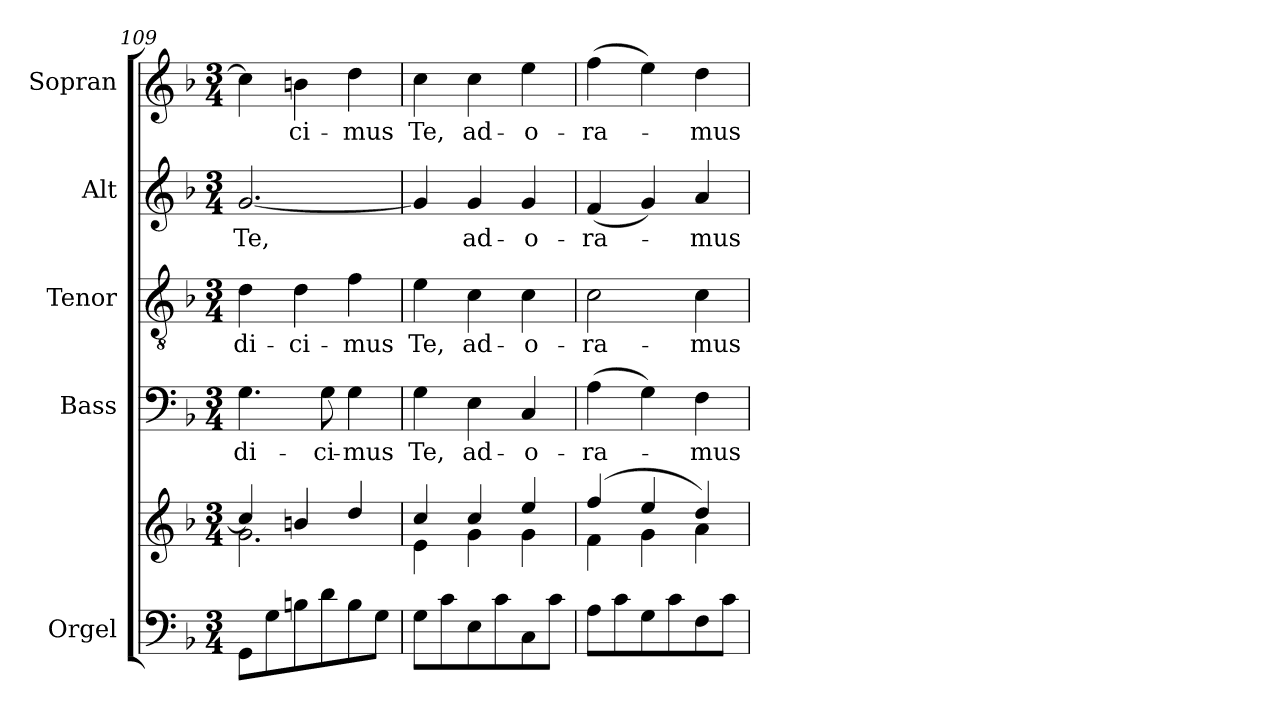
**kern	**kern	**kern	**text	**kern	**text	**kern	**text	**kern	**text
*part5	*part5	*part4	*part4	*part3	*part3	*part2	*part2	*part1	*part1
*staff6	*staff5	*staff4	*staff4	*staff3	*staff3	*staff2	*staff2	*staff1	*staff1
*I"Orgel	*	*I"Bass	*	*I"Tenor	*	*I"Alt	*	*I"Sopran	*
*I'Org.	*	*I'B.	*	*I'T.	*	*I'A.	*	*I'S.	*
*clefF4	*clefG2	*clefF4	*	*clefGv2	*	*clefG2	*	*clefG2	*
*k[b-]	*k[b-]	*k[b-]	*	*k[b-]	*	*k[b-]	*	*k[b-]	*
*F:	*F:	*F:	*	*F:	*	*F:	*	*F:	*
*M3/4	*M3/4	*M3/4	*	*M3/4	*	*M3/4	*	*M3/4	*
=109	=109	=109	=109	=109	=109	=109	=109	=109	=109
*	*^	*	*	*	*	*	*	*	*
!	!	!	!	!LO:LY:b	!	!LO:LY:b	!	!LO:LY:b	!	!
8GG/L	4cc/]	2.g\	4.G\	-di-	4d\	-di-	[2.g/	Te,	4cc\]	.
8G\	.	.	.	.	.	.	.	.	.	.
!	!	!	!	!	!	!LO:LY:b	!	!	!	!LO:LY:b
8Bn\	4bn/	.	.	.	4d\	-ci-	.	.	4bn\	-ci-
!	!	!	!	!LO:LY:b	!	!	!	!	!	!
8d\	.	.	8G\	-ci-	.	.	.	.	.	.
!	!	!	!	!LO:LY:b	!	!LO:LY:b	!	!	!	!LO:LY:b
8B\	4dd/	.	4G\	-mus	4f\	-mus	.	.	4dd\	-mus
8G\J	.	.	.	.	.	.	.	.	.	.
=110	=110	=110	=110	=110	=110	=110	=110	=110	=110	=110
!	!	!	!	!LO:LY:b	!	!LO:LY:b	!	!	!	!LO:LY:b
8G\L	4cc/	4e\	4G\	Te,	4e\	Te,	4g/]	.	4cc\	Te,
8c\	.	.	.	.	.	.	.	.	.	.
!	!	!	!	!LO:LY:b	!	!LO:LY:b	!	!LO:LY:b	!	!LO:LY:b
8E\	4cc/	4g\	4E\	ad-	4c\	ad-	4g/	ad-	4cc\	ad-
8c\	.	.	.	.	.	.	.	.	.	.
!	!	!	!	!LO:LY:b	!	!LO:LY:b	!	!LO:LY:b	!	!LO:LY:b
8C\	4ee/	4g\	4C/	-o-	4c\	-o-	4g/	-o-	4ee\	-o-
8c\J	.	.	.	.	.	.	.	.	.	.
=111	=111	=111	=111	=111	=111	=111	=111	=111	=111	=111
!	!	!	!	!LO:LY:b	!	!LO:LY:b	!	!LO:LY:b	!	!LO:LY:b
8A\L	(4ff/	4f\	(>4A\	-ra-	2c\	-ra-	(<4f/	-ra-	(>4ff\	-ra-
8c\	.	.	.	.	.	.	.	.	.	.
8G\	4ee/	4g\	4G\)	.	.	.	4g/)	.	4ee\)	.
8c\	.	.	.	.	.	.	.	.	.	.
!	!	!	!	!LO:LY:b	!	!LO:LY:b	!	!LO:LY:b	!	!LO:LY:b
8F\	4dd/)	4a\	4F\	-mus	4c\	-mus	4a/	-mus	4dd\	-mus
8c\J	.	.	.	.	.	.	.	.	.	.
*	*v	*v	*	*	*	*	*	*	*	*
=	=	=	=	=	=	=	=	=	=
*-	*-	*-	*-	*-	*-	*-	*-	*-	*-
